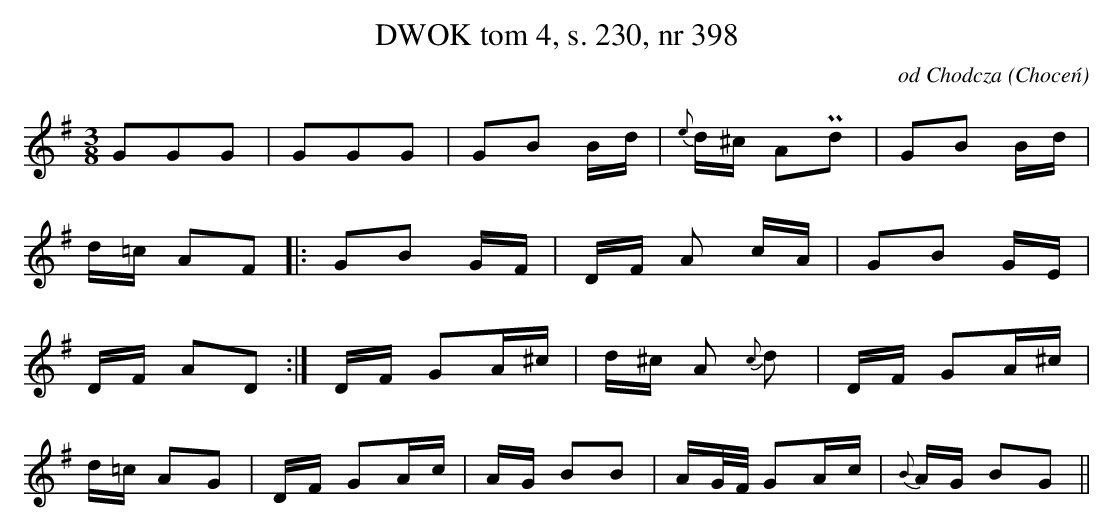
X:1
T: DWOK tom 4, s. 230, nr 398
O: od Chodcza (Choceń)
L: 1/16
M: 3/8
K: G
G2G2G2 | G2G2G2 | G2B2 Bd | {e}d^c A2Pd2 | G2B2 Bd |
d=c A2F2 |: G2B2 GF | DF A2 cA | G2B2 GE |
DF A2D2 :| DF G2A^c | d^c A2 {c}d2 | DF G2A^c |
d=c A2G2 | DF G2Ac | AG B2B2 | AG/F/ G2Ac |{B}AG B2G2 ||
